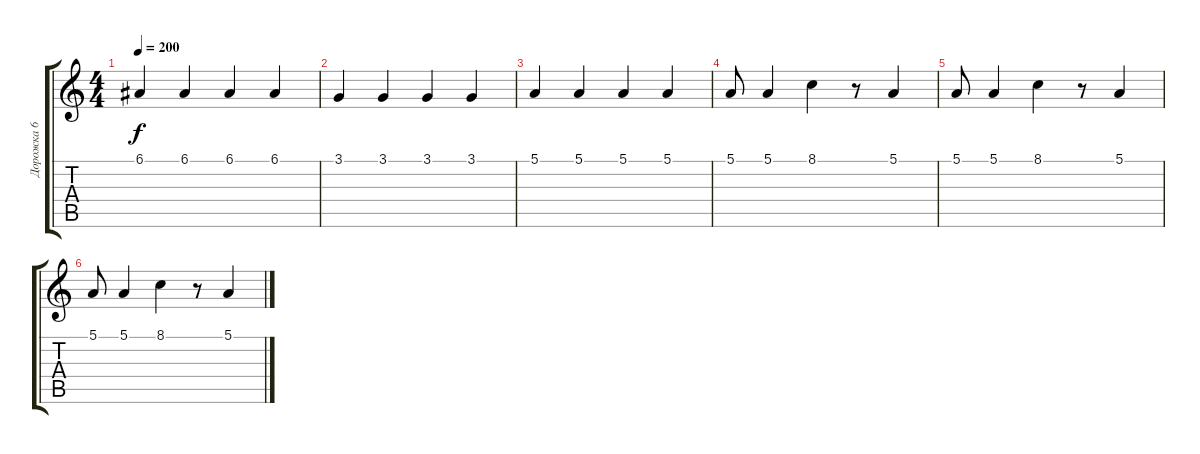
\track ("Дорожка 6" "Дорожка 6") {instrument violin}
\staff {score tabs}
\tuning (E4 B3 G3 D3 A2 E2) {hide}
\ts (4 4)
\tempo 200
\clef g2
\ks c
6.1.4{dy f} 6.1.4 6.1.4 6.1.4 |
3.1.4 3.1.4 3.1.4 3.1.4 |
5.1.4 5.1.4 5.1.4 5.1.4 |
5.1.8 5.1.4 8.1.4 r.8 5.1.4 |
5.1.8 5.1.4 8.1.4 r.8 5.1.4 |
5.1.8 5.1.4 8.1.4 r.8 5.1.4
